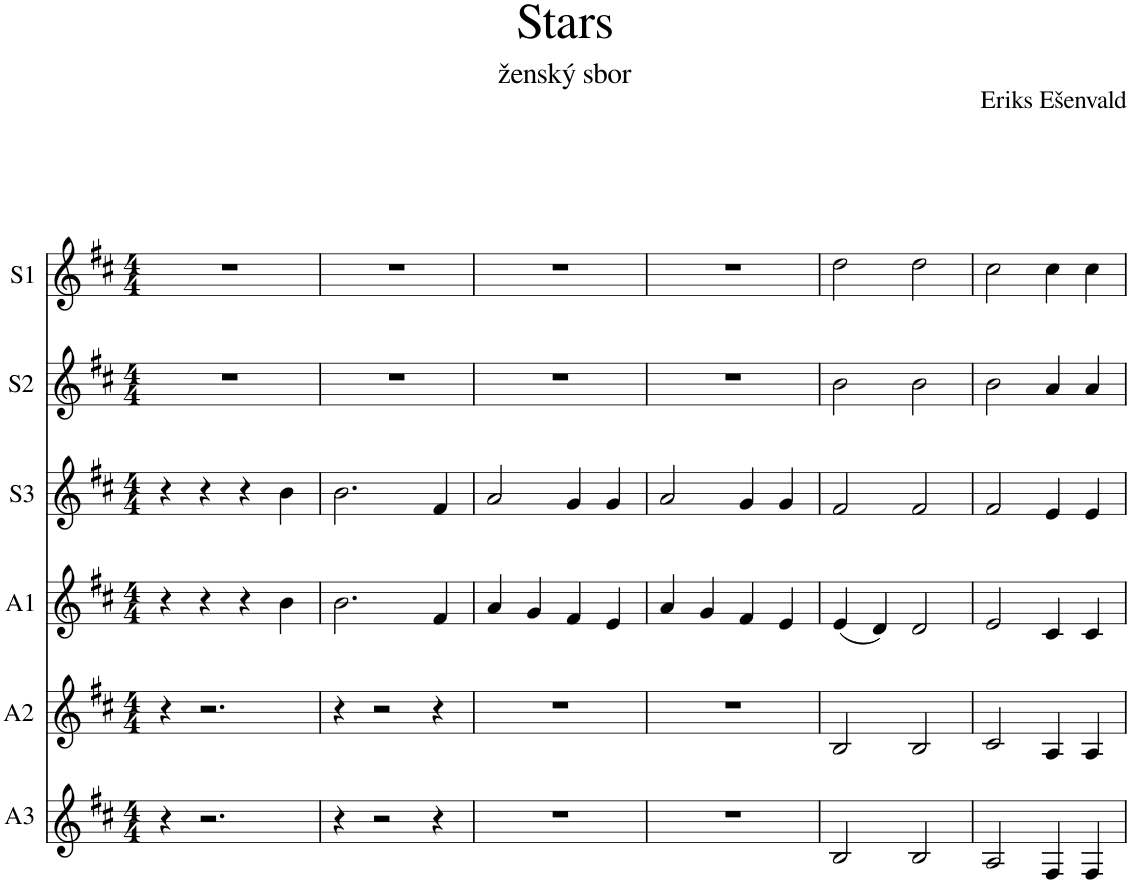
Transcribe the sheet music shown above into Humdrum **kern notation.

**kern	**kern	**kern	**kern	**kern	**kern
*part6	*part5	*part4	*part3	*part2	*part1
*staff6	*staff5	*staff4	*staff3	*staff2	*staff1
*I"A3	*I"A2	*I"A1	*I"S3	*I"S2	*I"S1
*I'A3	*I'A2	*I'A1	*I'S3	*I'S2	*I'S1
*clefG2	*clefG2	*clefG2	*clefG2	*clefG2	*clefG2
*k[f#c#]	*k[f#c#]	*k[f#c#]	*k[f#c#]	*k[f#c#]	*k[f#c#]
*M4/4	*M4/4	*M4/4	*M4/4	*M4/4	*M4/4
=1	=1	=1	=1	=1	=1
4r	4r	4r	4r	1r	1r
2.r	2.r	4r	4r	.	.
.	.	4r	4r	.	.
.	.	4b\	4b\	.	.
=2	=2	=2	=2	=2	=2
4r	4r	2.b\	2.b\	1r	1r
2r	2r	.	.	.	.
4r	4r	4f#/	4f#/	.	.
=3	=3	=3	=3	=3	=3
1r	1r	4a/	2a/	1r	1r
.	.	4g/	.	.	.
.	.	4f#/	4g/	.	.
.	.	4e/	4g/	.	.
=4	=4	=4	=4	=4	=4
1r	1r	4a/	2a/	1r	1r
.	.	4g/	.	.	.
.	.	4f#/	4g/	.	.
.	.	4e/	4g/	.	.
=5	=5	=5	=5	=5	=5
2B/	2B/	(4e/	2f#/	2b\	2dd\
.	.	4d/)	.	.	.
2B/	2B/	2d/	2f#/	2b\	2dd\
=6	=6	=6	=6	=6	=6
2A/	2c#/	2e/	2f#/	2b\	2cc#\
4F#/	4A/	4c#/	4e/	4a/	4cc#\
4F#/	4A/	4c#/	4e/	4a/	4cc#\
=	=	=	=	=	=
*-	*-	*-	*-	*-	*-
